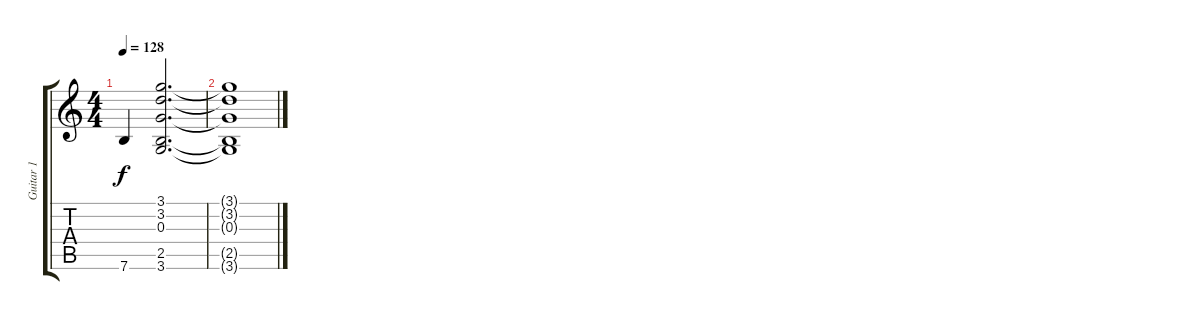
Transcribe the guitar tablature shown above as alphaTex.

\track ("Guitar 1" "Guitar 1") {instrument distortionguitar}
\staff {score tabs}
\tuning (E4 B3 G3 D3 A2 E2) {hide}
\ts (4 4)
\tempo 128
\clef g2
\ks c
7.6{t}.4{dy f} (3.1 3.2 0.3 2.5 3.6).2{d} |
(3.1{t} 3.2{t} 0.3{t} 2.5{t} 3.6{t}).1
